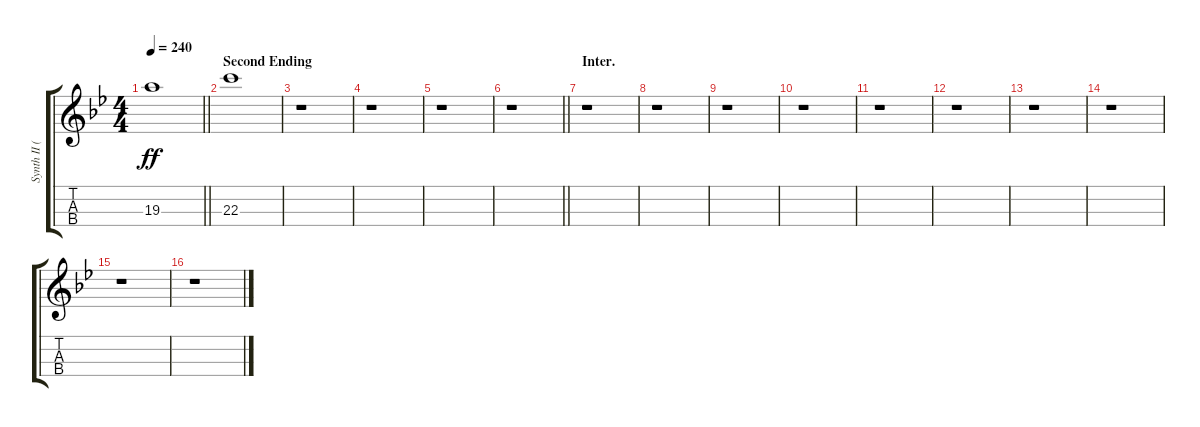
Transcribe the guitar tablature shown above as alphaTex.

\track ("Synth II (Strings)" "Synth II (") {instrument violin}
\staff {score tabs}
\tuning (E5 A4 D4 G3) {hide}
\ts (4 4)
\tempo 240
\clef g2
\barLineRight lightlight
\ks bb
19.3.1{dy ff} |
\section ("" "Second Ending")
22.3.1 |
r.1 |
r.1 |
r.1 |
\barLineRight lightlight
r.1 |
\section ("" "Inter.")
r.1 |
r.1 |
r.1 |
r.1 |
r.1 |
r.1 |
r.1 |
r.1 |
r.1 |
r.1
